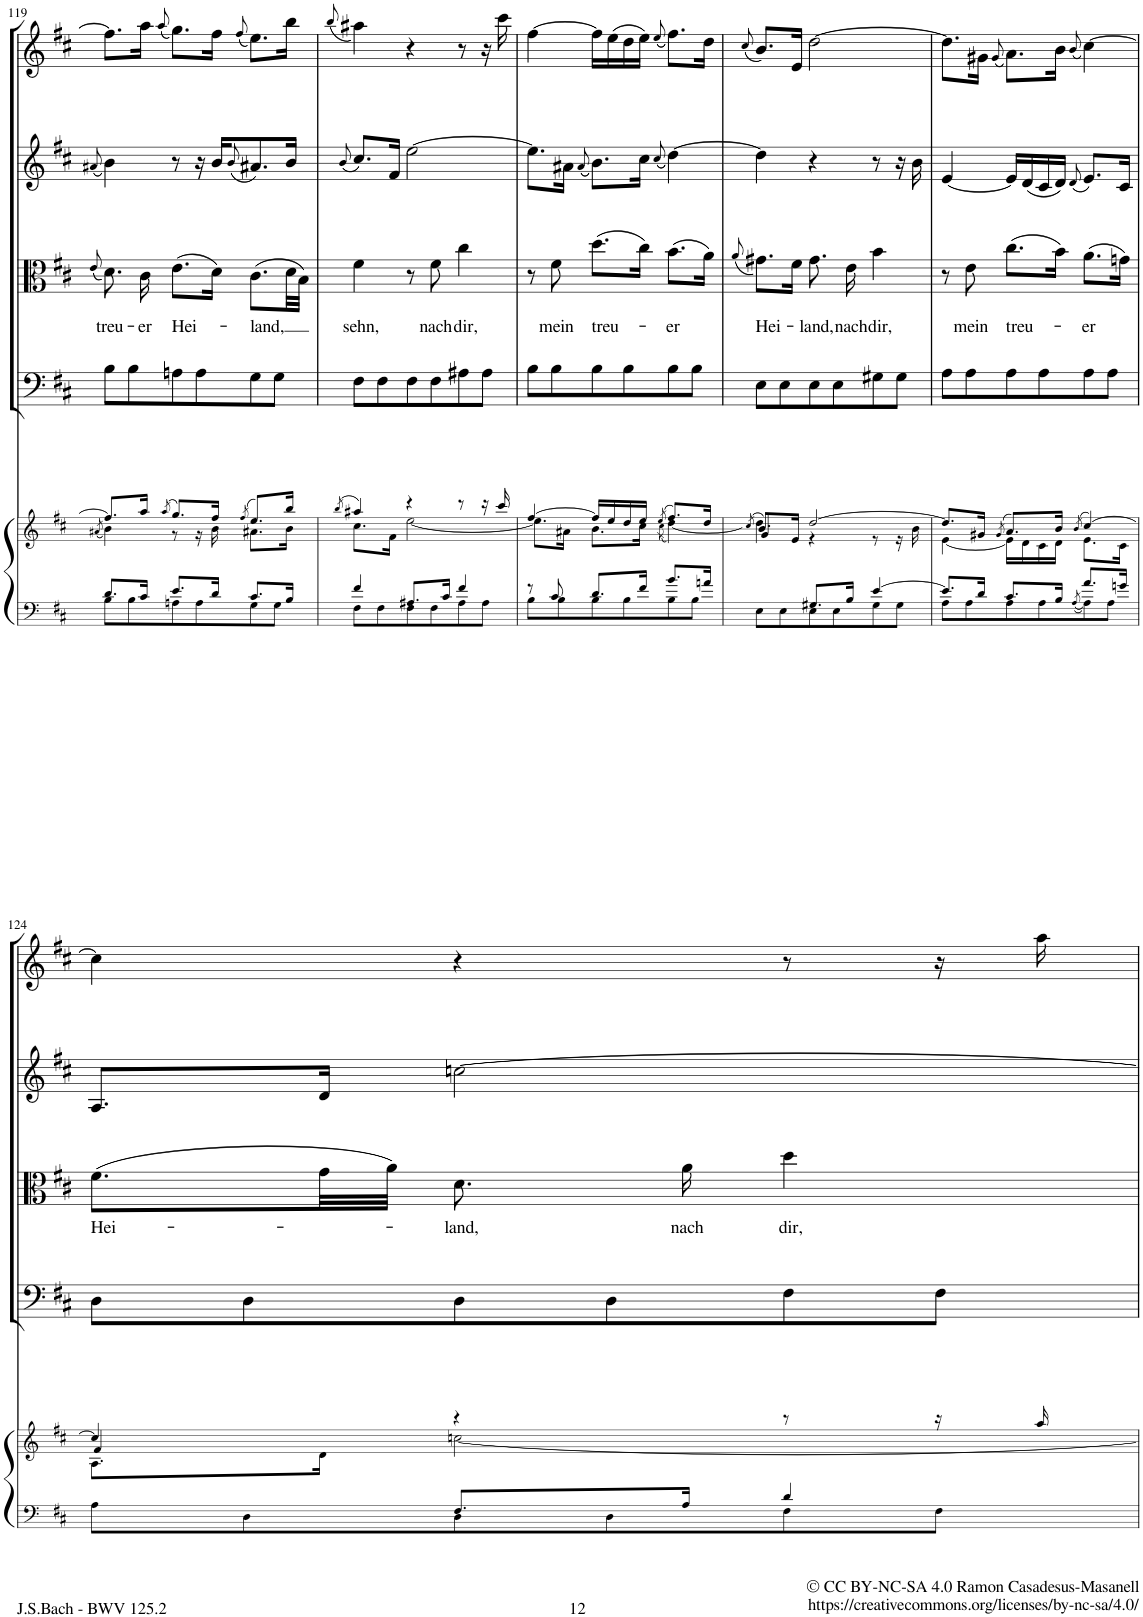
**kern	**kern	**kern	**kern	**text	**kern	**kern
*part5	*part5	*part4	*part3	*part3	*part2	*part1
*staff6	*staff5	*staff4	*staff3	*staff3	*staff2	*staff1
*I"Piano reduction	*	*I"Continuo	*I"Alto	*	*I"Oboe d'amore	*I"Flauto traverso
*I'Pno	*	*	*	*	*I'Ob	*I'Fl
!!LO:PB:g=z
*clefF4	*clefG2	*clefF4	*clefC3	*	*clefG2	*clefG2
*k[f#c#]	*k[f#c#]	*k[f#c#]	*k[f#c#]	*	*k[f#c#]	*k[f#c#]
*M3/4	*M3/4	*M3/4	*M3/4	*	*M3/4	*M3/4
=119	=119	=119	=119	=119	=119	=119
*	*^	*	*	*	*	*
.	.	(8qa#X/	.	(8qe/	.	(8qa#X/	.
*^	*	*	*	*	*	*	*
!	!	!	!	!	!	!LO:LY:b	!	!
8.d/L	8B\L	8.ff#/L]	4b\)	8B\L	8.d\)	treu-	4b\)	8.ff#\L]
.	8B\	.	.	8B\	.	.	.	.
!	!	!	!	!	!	!LO:LY:b	!	!
16c#/Jk	.	16aa/Jk	.	.	16c#\	-er	.	16aa\Jk
.	.	(8qaa/	.	.	.	.	.	(8qaa/
!	!	!	!	!	!	!LO:LY:b	!	!
8.e/L	8An\	8.gg/L)	8r	8An\	(8.e\L	Hei-	8r	8.gg\L)
.	8A\	.	16r	8A\	.	.	16r	.
16d/Jk	.	16ff#/Jk	16b\	.	16d\Jk)	.	16b/KL	16ff#\Jk
.	.	(8qff#/	.	.	.	.	(8qb/	(8qff#/
!	!	!	!	!	!	!LO:LY:b	!	!
8.c#/L	8G\	8.ee/L)	8.a#X\L	8G\	(8.c#\L	-land,	8.a#X/)	8.ee\L)
.	8G\J	.	.	8G\J	.	.	.	.
16B/Jk	.	16bb/Jk	16b\Jk	.	32d\LL	.	16b/Jk	16bb\Jk
.	.	.	.	.	32B\JJJ)	.	.	.
=120	=120	=120	=120	=120	=120	=120	=120	=120
.	.	(8qbb/	.	.	.	.	(8qb/	(8qbb/
!	!	!	!	!	!	!LO:LY:b	!	!
4f#/	8F#\L	4aa#X/)	8.cc#\L	8F#\L	4f#\	sehn,	8.cc#/L)	4aa#X\)
.	8F#\	.	.	8F#\	.	.	.	.
.	.	.	16f#\Jk	.	.	.	16f#/Jk	.
8.A#X/L	8F#\	4r	[2ee\	8F#\	8r	.	[2ee\	4r
!	!	!	!	!	!	!LO:LY:b	!	!
.	8F#\	.	.	8F#\	8f#\	nach	.	.
16c#/Jk	.	.	.	.	.	.	.	.
!	!	!	!	!	!	!LO:LY:b	!	!
4f#/	8A#\	8r	.	8A#X\	4cc#\	dir,	.	8r
.	8A#\J	16r	.	8A#\J	.	.	.	16r
.	.	16ccc#/	.	.	.	.	.	16ccc#\
=121	=121	=121	=121	=121	=121	=121	=121	=121
8r	8B\L	[4ff#/	8.ee\L]	8B\L	8r	.	8.ee\L]	[4ff#\
!	!	!	!	!	!	!LO:LY:b	!	!
8c#/	8B\	.	.	8B\	8f#\	mein	.	.
.	.	.	16a#X\Jk	.	.	.	16a#X\Jk	.
.	.	.	.	.	.	.	(8qa#/	.
!	!	!	!	!	!	!LO:LY:b	!	!
8.d/L	8B\	16ff#/LL]	8.b\L	8B\	(8.dd\L	treu-	8.b\L)	16ff#\LL]
.	.	16ee/	.	.	.	.	.	(16ee\
.	8B\	16dd/	.	8B\	.	.	.	16dd\
16f#/Jk	.	16ee/JJ	16cc#\Jk	.	16cc#\Jk)	.	16cc#\Jk	16ee\JJ)
.	.	(>8qee/	(<8qcc#\	.	.	.	(8qcc#/	(8qee/
!	!	!	!	!	!	!LO:LY:b	!	!
8.b/L	8B\	8.ff#/L)	[4dd\)	8B\	(8.b\L	-er	[4dd\)	8.ff#\L)
.	8B\J	.	.	8B\J	.	.	.	.
16an/Jk	.	16dd/Jk	.	.	16a\Jk)	.	.	16dd\Jk
*	*	*v	*v	*	*	*	*	*
=122	=122	=122	=122	=122	=122	=122	=122
.	.	(8qcc#/	.	(8qa/	.	.	(8qcc#/
*	*	*^	*	*	*	*	*
*	*	*	*^	*	*	*	*	*
!	!	!	!	!	!	!	!LO:LY:b	!	!
4ryy	8E\L	8.b/L)	4dd\]	4g/	8E\L	8.g#X\L)	Hei-	4dd\]	8.b/L)
.	8E\	.	.	.	8E\	.	.	.	.
.	.	16e/Jk	.	.	.	16f#\Jk	.	.	16e/Jk
!	!	!	!	!	!	!	!LO:LY:b	!	!
8.G#X/L	8E\	[2dd/	4r	2ryy	8E\	8.g#\	-land,	4r	[2dd\
.	8E\	.	.	.	8E\	.	.	.	.
!	!	!	!	!	!	!	!LO:LY:b	!	!
16B/Jk	.	.	.	.	.	16e\	nach	.	.
!	!	!	!	!	!	!	!LO:LY:b	!	!
[4e/	8G#\	.	8r	.	8G#X\	4b\	dir,	8r	.
.	8G#\J	.	16r	.	8G#\J	.	.	16r	.
.	.	.	16b\	.	.	.	.	16b\	.
*	*	*	*v	*v	*	*	*	*	*
=123	=123	=123	=123	=123	=123	=123	=123	=123
8.e/L]	8A\L	8.dd/L]	[4e\	8A\L	8r	.	[4e/	8.dd\L]
!	!	!	!	!	!	!LO:LY:b	!	!
.	8A\	.	.	8A\	8e\	mein	.	.
16d/Jk	.	16g#X/Jk	.	.	.	.	.	16g#X\Jk
.	.	(8qg#/	.	.	.	.	.	(8qg#/
!	!	!	!	!	!	!LO:LY:b	!	!
8.c#/L	8A\	8.a/L)	16e\LL]	8A\	(8.cc#\L	treu-	16e/LL]	8.a\L)
.	.	.	16d\	.	.	.	(16d/	.
.	8A\	.	16c#\	8A\	.	.	16c#/	.
16B/Jk	.	16b/Jk	16d\JJ	.	16b\Jk)	.	16d/JJ)	16b\Jk
.	[<8qA/	(8qb/	.	.	.	.	(8qd/	(8qb/
!	!	!	!	!	!	!LO:LY:b	!	!
8.a/L	8A\]	[4cc#/)	8.e\L	8A\	(8.a\L	-er	8.e/L)	[4cc#\)
.	8A\J	.	.	8A\J	.	.	.	.
16gn/Jk	.	.	16c#\Jk	.	16gn\Jk)	.	16c#/Jk	.
!!LO:LB:g=z
=124	=124	=124	=124	=124	=124	=124	=124	=124
*	*	*	*^	*	*	*	*	*
!	!	!	!	!	!	!	!LO:LY:b	!	!
4ryy	8A\L	4cc#/]	4f#/	8.A\L	8D\L	(8.f#\L	Hei-	8.A/L	4cc#\]
.	8D\	.	.	.	8D\	.	.	.	.
.	.	.	.	16d\Jk	.	32g\LL	.	16d/Jk	.
.	.	.	.	.	.	32a\JJJ)	.	.	.
!	!	!	!	!	!	!	!LO:LY:b	!	!
8.F#/L	8D\	4r	[2ccn\	2ryy	8D\	8.d\	-land,	[2ccn\	4r
.	8D\	.	.	.	8D\	.	.	.	.
!	!	!	!	!	!	!	!LO:LY:b	!	!
16A/Jk	.	.	.	.	.	16a\	nach	.	.
!	!	!	!	!	!	!	!LO:LY:b	!	!
4d/	8F#\	8r	.	.	8F#\	4dd\	dir,	.	8r
.	8F#\J	16r	.	.	8F#\J	.	.	.	16r
.	.	16aa/	.	.	.	.	.	.	16aa\
*v	*v	*	*	*	*	*	*	*	*
*	*v	*v	*v	*	*	*	*	*
=	=	=	=	=	=	=
*-	*-	*-	*-	*-	*-	*-
